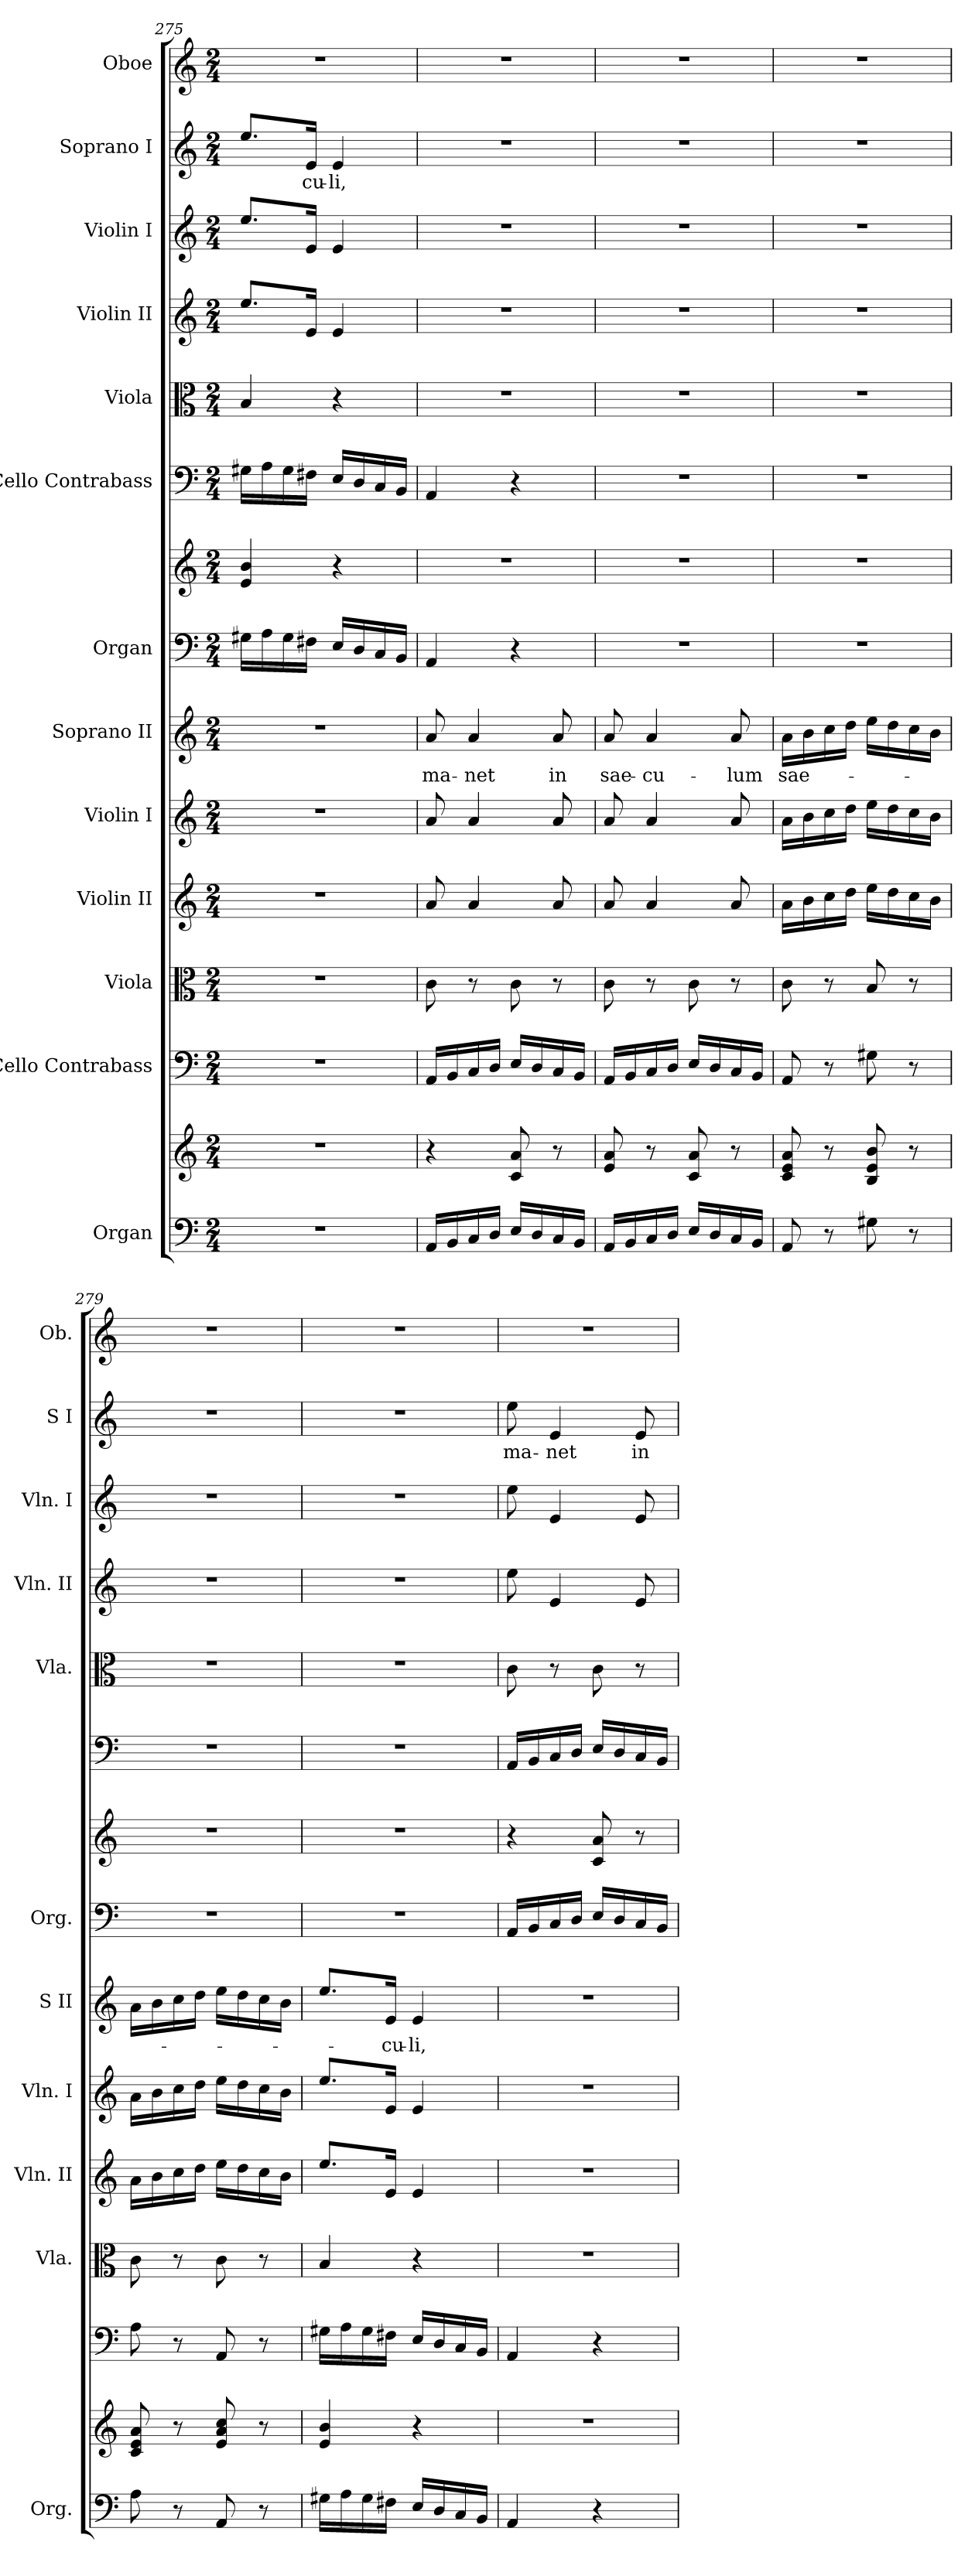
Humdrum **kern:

**kern	**kern	**kern	**kern	**kern	**kern	**kern	**text	**kern	**kern	**kern	**kern	**kern	**kern	**kern	**text	**kern
*part13	*part13	*part12	*part11	*part10	*part9	*part8	*part8	*part7	*part7	*part6	*part5	*part4	*part3	*part2	*part2	*part1
*staff15	*staff14	*staff13	*staff12	*staff11	*staff10	*staff9	*staff9	*staff8	*staff7	*staff6	*staff5	*staff4	*staff3	*staff2	*staff2	*staff1
*I"Organ	*	*I"Cello Contrabass	*I"Viola	*I"Violin II	*I"Violin I	*I"Soprano II	*	*I"Organ	*	*I"Cello Contrabass	*I"Viola	*I"Violin II	*I"Violin I	*I"Soprano I	*	*I"Oboe
*I'Org.	*	*	*I'Vla.	*I'Vln. II	*I'Vln. I	*I'S II	*	*I'Org.	*	*	*I'Vla.	*I'Vln. II	*I'Vln. I	*I'S I	*	*I'Ob.
*clefF4	*clefG2	*clefF4	*clefC3	*clefG2	*clefG2	*clefG2	*	*clefF4	*clefG2	*clefF4	*clefC3	*clefG2	*clefG2	*clefG2	*	*clefG2
*k[]	*k[]	*k[]	*k[]	*k[]	*k[]	*k[]	*	*k[]	*k[]	*k[]	*k[]	*k[]	*k[]	*k[]	*	*k[]
*a:	*a:	*a:	*a:	*a:	*a:	*a:	*	*a:	*a:	*a:	*a:	*a:	*a:	*a:	*	*a:
*M2/4	*M2/4	*M2/4	*M2/4	*M2/4	*M2/4	*M2/4	*	*M2/4	*M2/4	*M2/4	*M2/4	*M2/4	*M2/4	*M2/4	*	*M2/4
=275	=275	=275	=275	=275	=275	=275	=275	=275	=275	=275	=275	=275	=275	=275	=275	=275
2r	2r	2r	2r	2r	2r	2r	.	16G#X\LL	4e/ 4b/	16G#X\LL	4B/	8.ee/L	8.ee/L	8.ee/L	.	2r
.	.	.	.	.	.	.	.	16A\	.	16A\	.	.	.	.	.	.
.	.	.	.	.	.	.	.	16G#\	.	16G#\	.	.	.	.	.	.
!	!	!	!	!	!	!	!	!	!	!	!	!	!	!	!LO:LY:b	!
.	.	.	.	.	.	.	.	16F#X\JJ	.	16F#X\JJ	.	16e/Jk	16e/Jk	16e/Jk	-cu-	.
!	!	!	!	!	!	!	!	!	!	!	!	!	!	!	!LO:LY:b	!
.	.	.	.	.	.	.	.	16E/LL	4r	16E/LL	4r	4e/	4e/	4e/	-li,	.
.	.	.	.	.	.	.	.	16D/	.	16D/	.	.	.	.	.	.
.	.	.	.	.	.	.	.	16C/	.	16C/	.	.	.	.	.	.
.	.	.	.	.	.	.	.	16BB/JJ	.	16BB/JJ	.	.	.	.	.	.
=276	=276	=276	=276	=276	=276	=276	=276	=276	=276	=276	=276	=276	=276	=276	=276	=276
!	!	!	!	!	!	!	!LO:LY:b	!	!	!	!	!	!	!	!	!
16AA/LL	4r	16AA/LL	8c\	8a/	8a/	8a/	ma-	4AA/	2r	4AA/	2r	2r	2r	2r	.	2r
16BB/	.	16BB/	.	.	.	.	.	.	.	.	.	.	.	.	.	.
!	!	!	!	!	!	!	!LO:LY:b	!	!	!	!	!	!	!	!	!
16C/	.	16C/	8r	4a/	4a/	4a/	-net	.	.	.	.	.	.	.	.	.
16D/JJ	.	16D/JJ	.	.	.	.	.	.	.	.	.	.	.	.	.	.
16E/LL	8c/ 8a/	16E/LL	8c\	.	.	.	.	4r	.	4r	.	.	.	.	.	.
16D/	.	16D/	.	.	.	.	.	.	.	.	.	.	.	.	.	.
!	!	!	!	!	!	!	!LO:LY:b	!	!	!	!	!	!	!	!	!
16C/	8r	16C/	8r	8a/	8a/	8a/	in	.	.	.	.	.	.	.	.	.
16BB/JJ	.	16BB/JJ	.	.	.	.	.	.	.	.	.	.	.	.	.	.
=277	=277	=277	=277	=277	=277	=277	=277	=277	=277	=277	=277	=277	=277	=277	=277	=277
!	!	!	!	!	!	!	!LO:LY:b	!	!	!	!	!	!	!	!	!
16AA/LL	8e/ 8a/	16AA/LL	8c\	8a/	8a/	8a/	sae-	2r	2r	2r	2r	2r	2r	2r	.	2r
16BB/	.	16BB/	.	.	.	.	.	.	.	.	.	.	.	.	.	.
!	!	!	!	!	!	!	!LO:LY:b	!	!	!	!	!	!	!	!	!
16C/	8r	16C/	8r	4a/	4a/	4a/	-cu-	.	.	.	.	.	.	.	.	.
16D/JJ	.	16D/JJ	.	.	.	.	.	.	.	.	.	.	.	.	.	.
16E/LL	8c/ 8a/	16E/LL	8c\	.	.	.	.	.	.	.	.	.	.	.	.	.
16D/	.	16D/	.	.	.	.	.	.	.	.	.	.	.	.	.	.
!	!	!	!	!	!	!	!LO:LY:b	!	!	!	!	!	!	!	!	!
16C/	8r	16C/	8r	8a/	8a/	8a/	-lum	.	.	.	.	.	.	.	.	.
16BB/JJ	.	16BB/JJ	.	.	.	.	.	.	.	.	.	.	.	.	.	.
=278	=278	=278	=278	=278	=278	=278	=278	=278	=278	=278	=278	=278	=278	=278	=278	=278
!	!	!	!	!	!	!	!LO:LY:b	!	!	!	!	!	!	!	!	!
8AA/	8c/ 8e/ 8a/	8AA/	8c\	16a\LL	16a\LL	16a\LL	sae-	2r	2r	2r	2r	2r	2r	2r	.	2r
.	.	.	.	16b\	16b\	16b\	.	.	.	.	.	.	.	.	.	.
8r	8r	8r	8r	16cc\	16cc\	16cc\	.	.	.	.	.	.	.	.	.	.
.	.	.	.	16dd\JJ	16dd\JJ	16dd\JJ	.	.	.	.	.	.	.	.	.	.
8G#X\	8B/ 8e/ 8b/	8G#X\	8B/	16ee\LL	16ee\LL	16ee\LL	.	.	.	.	.	.	.	.	.	.
.	.	.	.	16dd\	16dd\	16dd\	.	.	.	.	.	.	.	.	.	.
8r	8r	8r	8r	16cc\	16cc\	16cc\	.	.	.	.	.	.	.	.	.	.
.	.	.	.	16b\JJ	16b\JJ	16b\JJ	.	.	.	.	.	.	.	.	.	.
!!LO:PB:g=z
=279	=279	=279	=279	=279	=279	=279	=279	=279	=279	=279	=279	=279	=279	=279	=279	=279
8A\	8c/ 8e/ 8a/	8A\	8c\	16a\LL	16a\LL	16a\LL	.	2r	2r	2r	2r	2r	2r	2r	.	2r
.	.	.	.	16b\	16b\	16b\	.	.	.	.	.	.	.	.	.	.
8r	8r	8r	8r	16cc\	16cc\	16cc\	.	.	.	.	.	.	.	.	.	.
.	.	.	.	16dd\JJ	16dd\JJ	16dd\JJ	.	.	.	.	.	.	.	.	.	.
8AA/	8e/ 8a/ 8cc/	8AA/	8c\	16ee\LL	16ee\LL	16ee\LL	.	.	.	.	.	.	.	.	.	.
.	.	.	.	16dd\	16dd\	16dd\	.	.	.	.	.	.	.	.	.	.
8r	8r	8r	8r	16cc\	16cc\	16cc\	.	.	.	.	.	.	.	.	.	.
.	.	.	.	16b\JJ	16b\JJ	16b\JJ	.	.	.	.	.	.	.	.	.	.
=280	=280	=280	=280	=280	=280	=280	=280	=280	=280	=280	=280	=280	=280	=280	=280	=280
16G#X\LL	4e/ 4b/	16G#X\LL	4B/	8.ee/L	8.ee/L	8.ee/L	.	2r	2r	2r	2r	2r	2r	2r	.	2r
16A\	.	16A\	.	.	.	.	.	.	.	.	.	.	.	.	.	.
16G#\	.	16G#\	.	.	.	.	.	.	.	.	.	.	.	.	.	.
!	!	!	!	!	!	!	!LO:LY:b	!	!	!	!	!	!	!	!	!
16F#X\JJ	.	16F#X\JJ	.	16e/Jk	16e/Jk	16e/Jk	-cu-	.	.	.	.	.	.	.	.	.
!	!	!	!	!	!	!	!LO:LY:b	!	!	!	!	!	!	!	!	!
16E/LL	4r	16E/LL	4r	4e/	4e/	4e/	-li,	.	.	.	.	.	.	.	.	.
16D/	.	16D/	.	.	.	.	.	.	.	.	.	.	.	.	.	.
16C/	.	16C/	.	.	.	.	.	.	.	.	.	.	.	.	.	.
16BB/JJ	.	16BB/JJ	.	.	.	.	.	.	.	.	.	.	.	.	.	.
=281	=281	=281	=281	=281	=281	=281	=281	=281	=281	=281	=281	=281	=281	=281	=281	=281
!	!	!	!	!	!	!	!	!	!	!	!	!	!	!	!LO:LY:b	!
4AA/	2r	4AA/	2r	2r	2r	2r	.	16AA/LL	4r	16AA/LL	8c\	8ee\	8ee\	8ee\	ma-	2r
.	.	.	.	.	.	.	.	16BB/	.	16BB/	.	.	.	.	.	.
!	!	!	!	!	!	!	!	!	!	!	!	!	!	!	!LO:LY:b	!
.	.	.	.	.	.	.	.	16C/	.	16C/	8r	4e/	4e/	4e/	-net	.
.	.	.	.	.	.	.	.	16D/JJ	.	16D/JJ	.	.	.	.	.	.
4r	.	4r	.	.	.	.	.	16E/LL	8c/ 8a/	16E/LL	8c\	.	.	.	.	.
.	.	.	.	.	.	.	.	16D/	.	16D/	.	.	.	.	.	.
!	!	!	!	!	!	!	!	!	!	!	!	!	!	!	!LO:LY:b	!
.	.	.	.	.	.	.	.	16C/	8r	16C/	8r	8e/	8e/	8e/	in	.
.	.	.	.	.	.	.	.	16BB/JJ	.	16BB/JJ	.	.	.	.	.	.
=	=	=	=	=	=	=	=	=	=	=	=	=	=	=	=	=
*-	*-	*-	*-	*-	*-	*-	*-	*-	*-	*-	*-	*-	*-	*-	*-	*-
